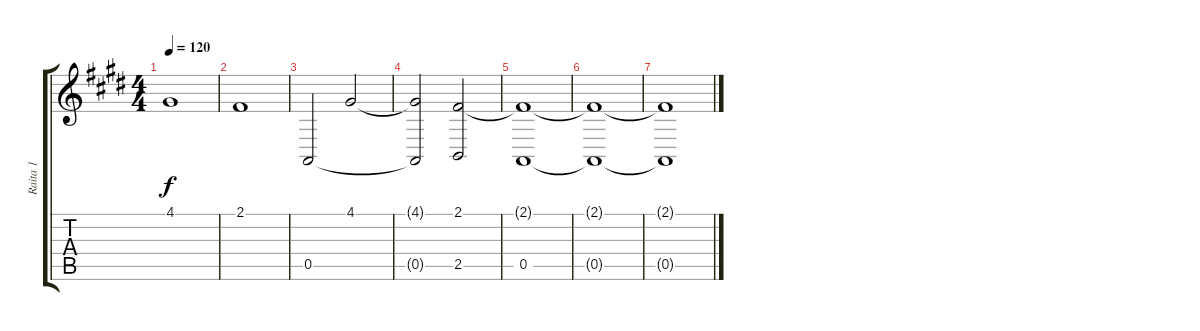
\track ("Raita 1" "Raita 1") {instrument synthstrings2}
\staff {score tabs}
\tuning (E4 B3 G3 D3 A2 E2) {hide}
\ts (4 4)
\tempo 120
\clef g2
\ks e
4.1{t}.1{dy f} |
2.1.1 |
0.5.2 4.1.2 |
(4.1{t} 0.5{t}).2 (2.1 2.5).2 |
(2.1{t} 0.5).1 |
(2.1{t} 0.5{t}).1{volume 0} |
(2.1{t} 0.5{t}).1
